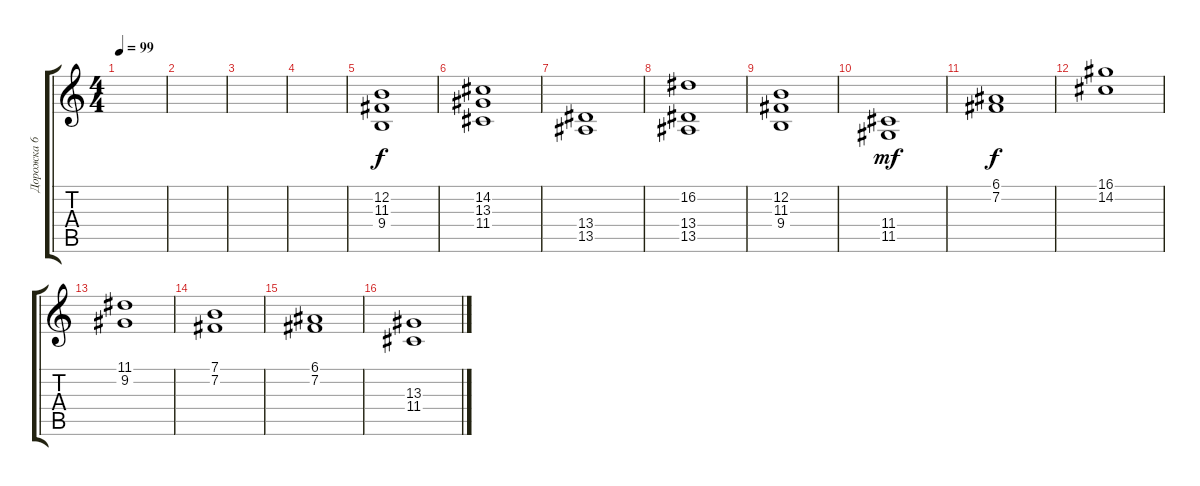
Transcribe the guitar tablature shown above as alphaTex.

\track ("Дорожка 6" "Дорожка 6") {instrument synthstrings1}
\staff {score tabs}
\tuning (E4 B3 G3 D3 A2 E2) {hide}
\ts (4 4)
\tempo 99
\clef g2
\ks c
|
|
|
|
(12.2 11.3 9.4).1 |
(14.2 13.3 11.4).1 |
(13.4 13.5).1 |
(16.2 13.4 13.5).1 |
(12.2 11.3 9.4).1 |
(11.4 11.5).1{dy mf} |
(6.1 7.2).1{dy f} |
(16.1 14.2).1 |
(11.1 9.2).1 |
(7.1 7.2).1 |
(6.1 7.2).1 |
(13.3 11.4).1
